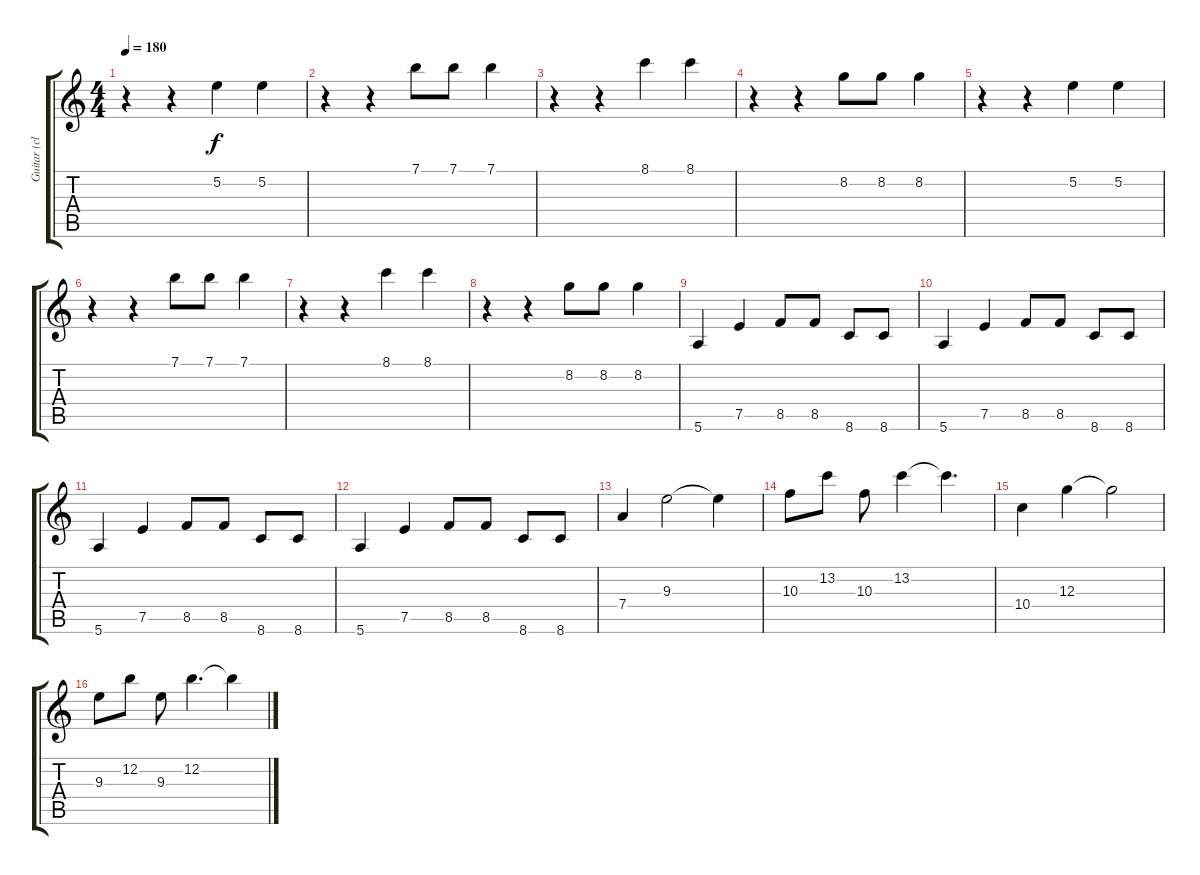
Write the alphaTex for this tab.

\track ("Guitar (clean)" "Guitar (cl") {instrument electricguitarclean}
\staff {score tabs}
\tuning (E4 B3 G3 D3 A2 E2) {hide}
\ts (4 4)
\tempo 180
\clef g2
\ks c
r.4{dy f} r.4 5.2.4 5.2.4 |
r.4 r.4 7.1.8 7.1.8 7.1.4 |
r.4 r.4 8.1.4 8.1.4 |
r.4 r.4 8.2.8 8.2.8 8.2.4 |
r.4 r.4 5.2.4 5.2.4 |
r.4 r.4 7.1.8 7.1.8 7.1.4 |
r.4 r.4 8.1.4 8.1.4 |
r.4 r.4 8.2.8 8.2.8 8.2.4 |
5.6.4 7.5.4 8.5.8 8.5.8 8.6.8 8.6.8 |
5.6.4 7.5.4 8.5.8 8.5.8 8.6.8 8.6.8 |
5.6.4 7.5.4 8.5.8 8.5.8 8.6.8 8.6.8 |
5.6.4 7.5.4 8.5.8 8.5.8 8.6.8 8.6.8 |
7.4.4 9.3.2 9.3{t}.4 |
10.3.8 13.2.8 10.3.8 13.2.4 13.2{t}.4{d} |
10.4.4 12.3.4 12.3{t}.2 |
9.3.8 12.2.8 9.3.8 12.2.4{d} 12.2{t}.4
